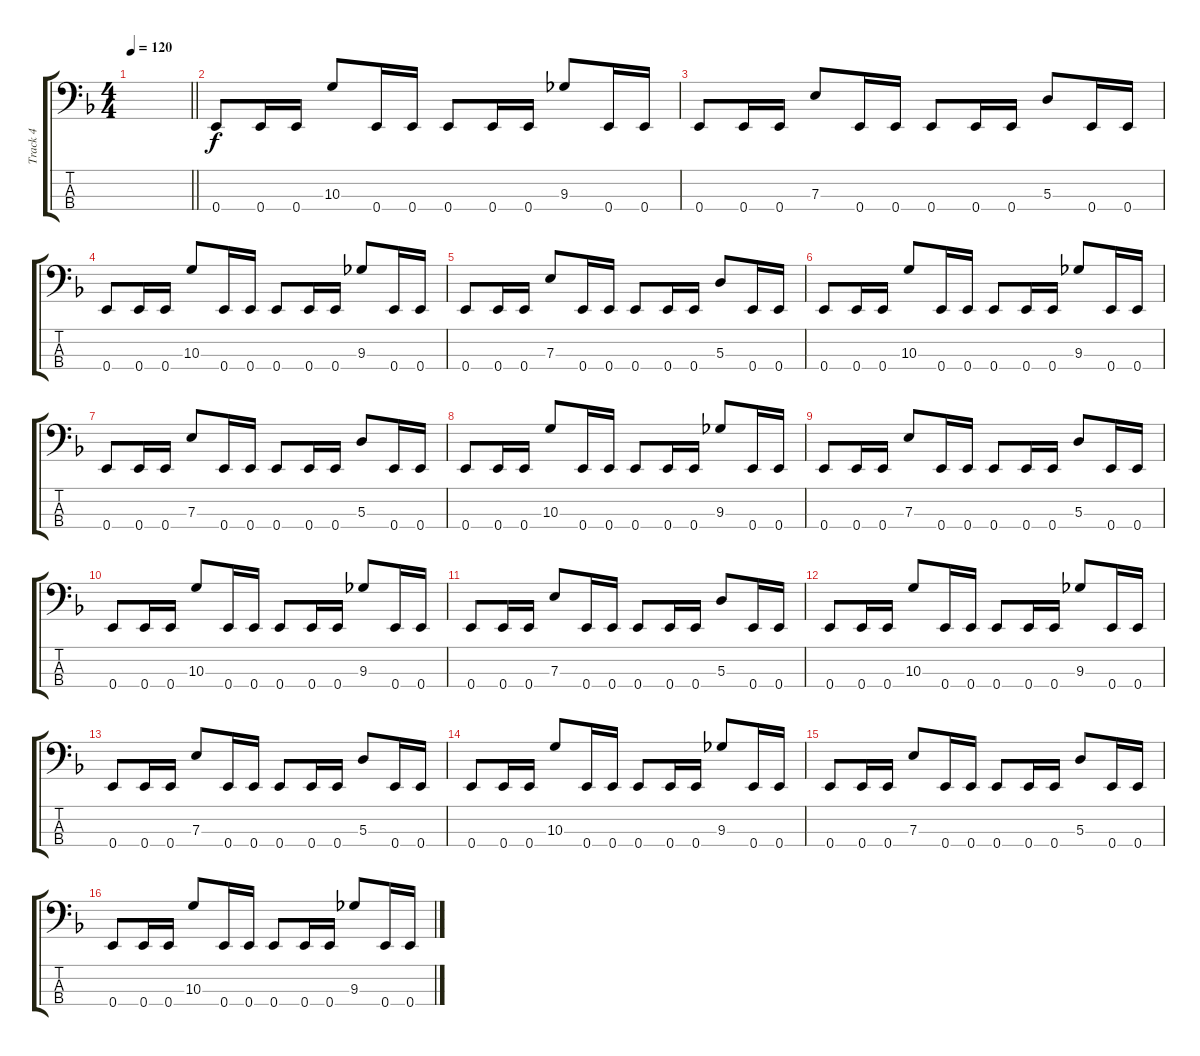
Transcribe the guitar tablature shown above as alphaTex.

\track ("Track 4" "Track 4") {instrument electricbassfinger}
\staff {score tabs}
\tuning (G2 D2 A1 E1) {hide}
\ts (4 4)
\tempo 120
\clef f4
\barLineRight lightlight
\ks f
|
0.4.8 0.4.16 0.4.16 10.3.8 0.4.16 0.4.16 0.4.8 0.4.16 0.4.16 9.3.8 0.4.16 0.4.16 |
0.4.8 0.4.16 0.4.16 7.3.8 0.4.16 0.4.16 0.4.8 0.4.16 0.4.16 5.3.8 0.4.16 0.4.16 |
0.4.8 0.4.16 0.4.16 10.3.8 0.4.16 0.4.16 0.4.8 0.4.16 0.4.16 9.3.8 0.4.16 0.4.16 |
0.4.8 0.4.16 0.4.16 7.3.8 0.4.16 0.4.16 0.4.8 0.4.16 0.4.16 5.3.8 0.4.16 0.4.16 |
0.4.8 0.4.16 0.4.16 10.3.8 0.4.16 0.4.16 0.4.8 0.4.16 0.4.16 9.3.8 0.4.16 0.4.16 |
0.4.8 0.4.16 0.4.16 7.3.8 0.4.16 0.4.16 0.4.8 0.4.16 0.4.16 5.3.8 0.4.16 0.4.16 |
0.4.8 0.4.16 0.4.16 10.3.8 0.4.16 0.4.16 0.4.8 0.4.16 0.4.16 9.3.8 0.4.16 0.4.16 |
0.4.8 0.4.16 0.4.16 7.3.8 0.4.16 0.4.16 0.4.8 0.4.16 0.4.16 5.3.8 0.4.16 0.4.16 |
0.4.8 0.4.16 0.4.16 10.3.8 0.4.16 0.4.16 0.4.8 0.4.16 0.4.16 9.3.8 0.4.16 0.4.16 |
0.4.8 0.4.16 0.4.16 7.3.8 0.4.16 0.4.16 0.4.8 0.4.16 0.4.16 5.3.8 0.4.16 0.4.16 |
0.4.8 0.4.16 0.4.16 10.3.8 0.4.16 0.4.16 0.4.8 0.4.16 0.4.16 9.3.8 0.4.16 0.4.16 |
0.4.8 0.4.16 0.4.16 7.3.8 0.4.16 0.4.16 0.4.8 0.4.16 0.4.16 5.3.8 0.4.16 0.4.16 |
0.4.8 0.4.16 0.4.16 10.3.8 0.4.16 0.4.16 0.4.8 0.4.16 0.4.16 9.3.8 0.4.16 0.4.16 |
0.4.8 0.4.16 0.4.16 7.3.8 0.4.16 0.4.16 0.4.8 0.4.16 0.4.16 5.3.8 0.4.16 0.4.16 |
0.4.8 0.4.16 0.4.16 10.3.8 0.4.16 0.4.16 0.4.8 0.4.16 0.4.16 9.3.8 0.4.16 0.4.16
